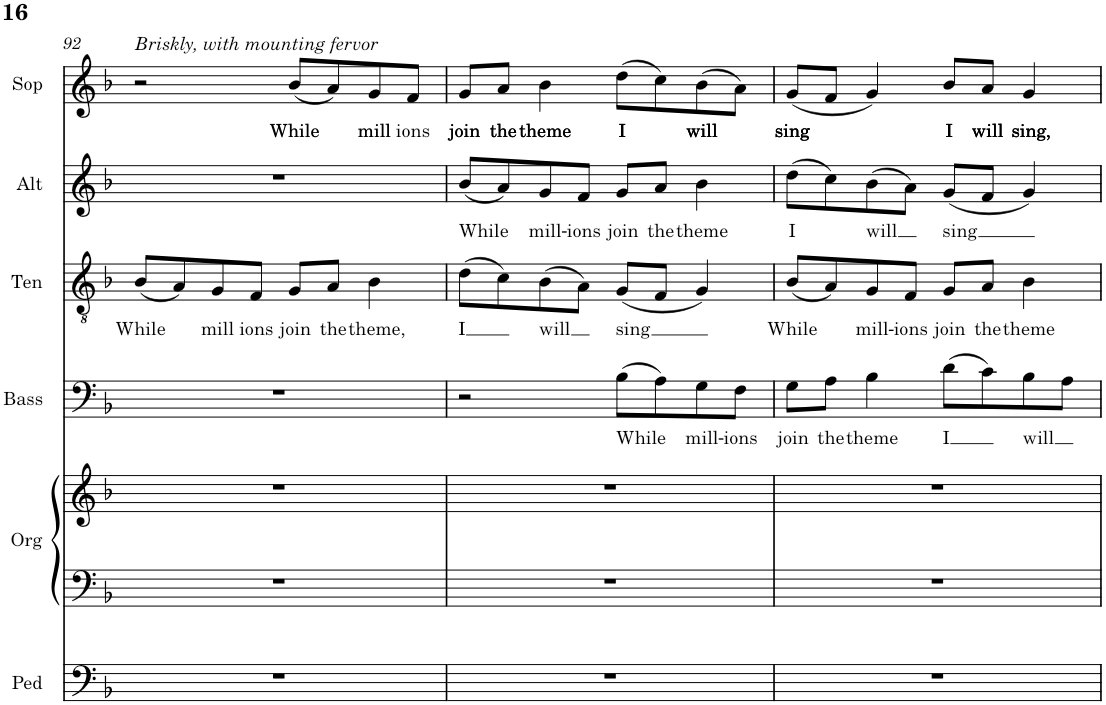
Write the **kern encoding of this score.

**kern	**kern	**kern	**kern	**text	**kern	**text	**kern	**text	**kern	**text
*part6	*part5	*part5	*part4	*part4	*part3	*part3	*part2	*part2	*part1	*part1
*staff7	*staff6	*staff5	*staff4	*staff4	*staff3	*staff3	*staff2	*staff2	*staff1	*staff1
*I"Pedals	*I"Organ	*	*I"Bass	*	*I"Tenor	*	*I"Alto	*	*I"Soprano	*
*I'Ped	*I'Org	*	*I'Bass	*	*I'Ten	*	*I'Alt	*	*I'Sop	*
!!LO:PB:g=z
*clefF4	*clefF4	*clefG2	*clefF4	*	*clefGv2	*	*clefG2	*	*clefG2	*
*k[b-]	*k[b-]	*k[b-]	*k[b-]	*	*k[b-]	*	*k[b-]	*	*k[b-]	*
*M4/4	*M4/4	*M4/4	*M4/4	*	*M4/4	*	*M4/4	*	*M4/4	*
=92	=92	=92	=92	=92	=92	=92	=92	=92	=92	=92
!	!	!	!	!	!	!	!	!	!LO:TX:a:i:t=Briskly, with mounting fervor	!
!	!	!	!	!	!	!LO:LY:b	!	!	!	!
1r	1r	1r	1r	.	(8B-/L	While	1r	.	2r	.
.	.	.	.	.	8A/)	.	.	.	.	.
!	!	!	!	!	!	!LO:LY:b	!	!	!	!
.	.	.	.	.	8G/	mill	.	.	.	.
!	!	!	!	!	!	!LO:LY:b	!	!	!	!
.	.	.	.	.	8F/J	ions	.	.	.	.
!	!	!	!	!	!	!LO:LY:b	!	!	!	!LO:LY:b
.	.	.	.	.	8G/L	join	.	.	(8b-/L	While
!	!	!	!	!	!	!LO:LY:b	!	!	!	!
.	.	.	.	.	8A/J	the	.	.	8a/)	.
!	!	!	!	!	!	!LO:LY:b	!	!	!	!LO:LY:b
.	.	.	.	.	4B-\	theme,	.	.	8g/	mill
!	!	!	!	!	!	!	!	!	!	!LO:LY:b
.	.	.	.	.	.	.	.	.	8f/J	ions
=93	=93	=93	=93	=93	=93	=93	=93	=93	=93	=93
!	!	!	!	!	!	!LO:LY:b	!	!LO:LY:b	!	!LO:LY:b
1r	1r	1r	2r	.	(8d\L	I	(8b-/L	While	8g/L	join
!	!	!	!	!	!	!	!	!	!	!LO:LY:b
.	.	.	.	.	8c\)	.	8a/)	.	8a/J	the
!	!	!	!	!	!	!LO:LY:b	!	!LO:LY:b	!	!LO:LY:b
.	.	.	.	.	(8B-\	will	8g/	mill-	4b-\	theme
!	!	!	!	!	!	!	!	!LO:LY:b	!	!
.	.	.	.	.	8A\J)	.	8f/J	-ions	.	.
!	!	!	!	!LO:LY:b	!	!LO:LY:b	!	!LO:LY:b	!	!LO:LY:b
.	.	.	(8B-\L	While	(8G/L	sing	8g/L	join	(8dd\L	I
!	!	!	!	!	!	!	!	!LO:LY:b	!	!
.	.	.	8A\)	.	8F/J	.	8a/J	the	8cc\)	.
!	!	!	!	!LO:LY:b	!	!	!	!LO:LY:b	!	!LO:LY:b
.	.	.	8G\	mill-	4G/)	.	4b-\	theme	(8b-\	will
!	!	!	!	!LO:LY:b	!	!	!	!	!	!
.	.	.	8F\J	-ions	.	.	.	.	8a\J)	.
=94	=94	=94	=94	=94	=94	=94	=94	=94	=94	=94
!	!	!	!	!LO:LY:b	!	!LO:LY:b	!	!LO:LY:b	!	!LO:LY:b
1r	1r	1r	8G\L	join	(8B-/L	While	(8dd\L	I	(8g/L	sing
!	!	!	!	!LO:LY:b	!	!	!	!	!	!
.	.	.	8A\J	the	8A/)	.	8cc\)	.	8f/J	.
!	!	!	!	!LO:LY:b	!	!LO:LY:b	!	!LO:LY:b	!	!
.	.	.	4B-\	theme	8G/	mill-	(8b-\	will	4g/)	.
!	!	!	!	!	!	!LO:LY:b	!	!	!	!
.	.	.	.	.	8F/J	-ions	8a\J)	.	.	.
!	!	!	!	!LO:LY:b	!	!LO:LY:b	!	!LO:LY:b	!	!LO:LY:b
.	.	.	(8d\L	I	8G/L	join	(8g/L	sing	8b-/L	I
!	!	!	!	!	!	!LO:LY:b	!	!	!	!LO:LY:b
.	.	.	8c\)	.	8A/J	the	8f/J	.	8a/J	will
!	!	!	!	!LO:LY:b	!	!LO:LY:b	!	!	!	!LO:LY:b
.	.	.	8B-\	will	4B-\	theme	4g/)	.	4g/	sing,
.	.	.	8A\J	.	.	.	.	.	.	.
=	=	=	=	=	=	=	=	=	=	=
*-	*-	*-	*-	*-	*-	*-	*-	*-	*-	*-
